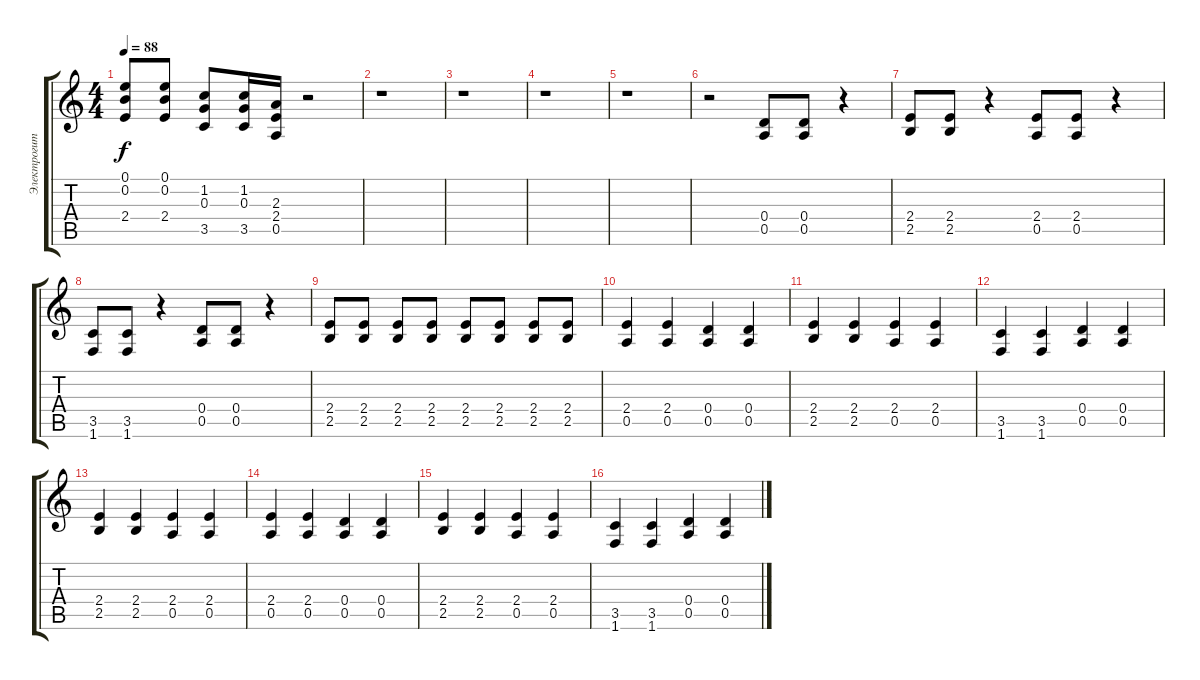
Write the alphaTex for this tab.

\track ("Электрогитара" "Электрогит") {instrument distortionguitar}
\staff {score tabs}
\tuning (E4 B3 G3 D3 A2 E2) {hide}
\ts (4 4)
\tempo 88
\clef g2
\ks c
(0.1 0.2 2.4).8{dy f} (0.1 0.2 2.4).8 (1.2 0.3 3.5).8 (1.2 0.3 3.5).16 (2.3 2.4 0.5).16 r.2 |
r.1 |
r.1 |
r.1 |
r.1 |
r.2 (0.4 0.5).8 (0.4 0.5).8 r.4 |
(2.4 2.5).8 (2.4 2.5).8 r.4 (2.4 0.5).8 (2.4 0.5).8 r.4 |
(3.5 1.6).8 (3.5 1.6).8 r.4 (0.4 0.5).8 (0.4 0.5).8 r.4 |
(2.4 2.5).8 (2.4 2.5).8 (2.4 2.5).8 (2.4 2.5).8 (2.4 2.5).8 (2.4 2.5).8 (2.4 2.5).8 (2.4 2.5).8 |
(2.4 0.5).4 (2.4 0.5).4 (0.4 0.5).4 (0.4 0.5).4 |
(2.4 2.5).4 (2.4 2.5).4 (2.4 0.5).4 (2.4 0.5).4 |
(3.5 1.6).4 (3.5 1.6).4 (0.4 0.5).4 (0.4 0.5).4 |
(2.4 2.5).4 (2.4 2.5).4 (2.4 0.5).4 (2.4 0.5).4 |
(2.4 0.5).4 (2.4 0.5).4 (0.4 0.5).4 (0.4 0.5).4 |
(2.4 2.5).4 (2.4 2.5).4 (2.4 0.5).4 (2.4 0.5).4 |
(3.5 1.6).4 (3.5 1.6).4 (0.4 0.5).4 (0.4 0.5).4
